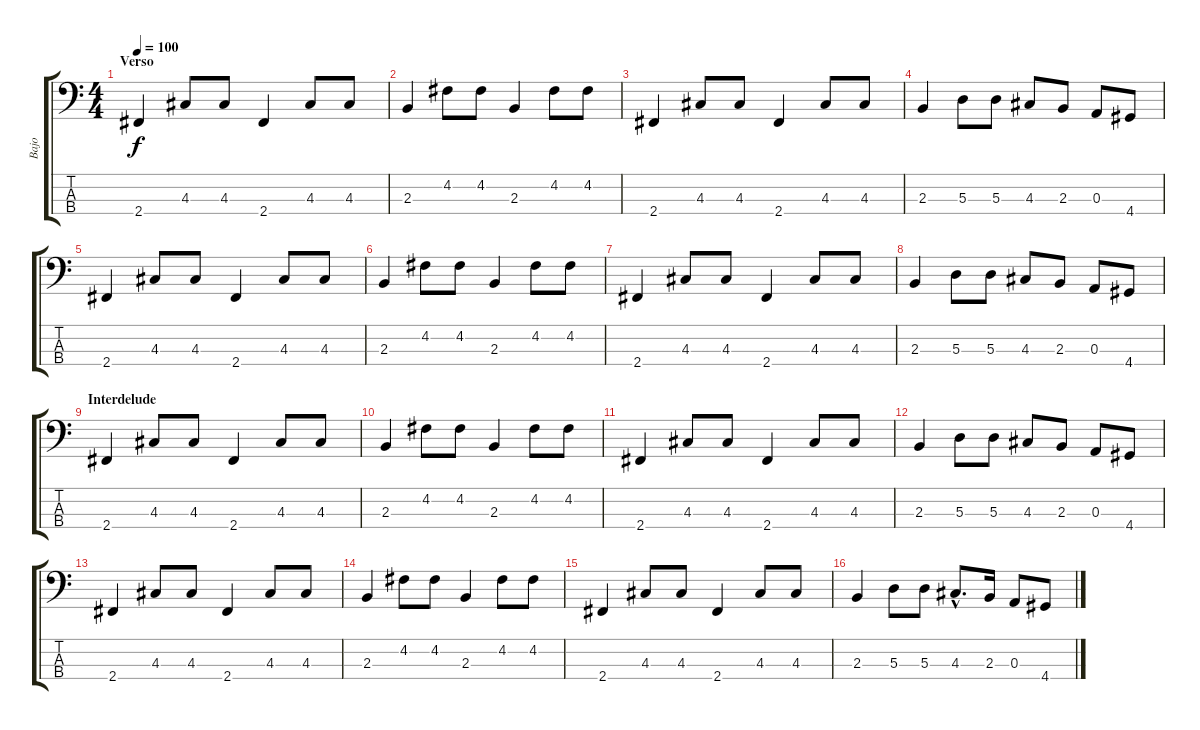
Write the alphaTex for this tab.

\track ("Bajo" "Bajo") {instrument electricbassfinger}
\staff {score tabs}
\tuning (G2 D2 A1 E1) {hide}
\ts (4 4)
\section ("" "Verso")
\tempo 100
\clef f4
\ks c
2.4.4{dy f} 4.3.8 4.3.8 2.4.4 4.3.8 4.3.8 |
2.3.4 4.2.8 4.2.8 2.3.4 4.2.8 4.2.8 |
2.4.4 4.3.8 4.3.8 2.4.4 4.3.8 4.3.8 |
2.3.4 5.3.8 5.3.8 4.3.8 2.3.8 0.3.8 4.4.8 |
2.4.4 4.3.8 4.3.8 2.4.4 4.3.8 4.3.8 |
2.3.4 4.2.8 4.2.8 2.3.4 4.2.8 4.2.8 |
2.4.4 4.3.8 4.3.8 2.4.4 4.3.8 4.3.8 |
2.3.4 5.3.8 5.3.8 4.3.8 2.3.8 0.3.8 4.4.8 |
\section ("" "Interdelude")
2.4.4 4.3.8 4.3.8 2.4.4 4.3.8 4.3.8 |
2.3.4 4.2.8 4.2.8 2.3.4 4.2.8 4.2.8 |
2.4.4 4.3.8 4.3.8 2.4.4 4.3.8 4.3.8 |
2.3.4 5.3.8 5.3.8 4.3.8 2.3.8 0.3.8 4.4.8 |
2.4.4 4.3.8 4.3.8 2.4.4 4.3.8 4.3.8 |
2.3.4 4.2.8 4.2.8 2.3.4 4.2.8 4.2.8 |
2.4.4 4.3.8 4.3.8 2.4.4 4.3.8 4.3.8 |
2.3.4 5.3.8 5.3.8 4.3{hac}.8{d} 2.3.16 0.3.8 4.4.8
